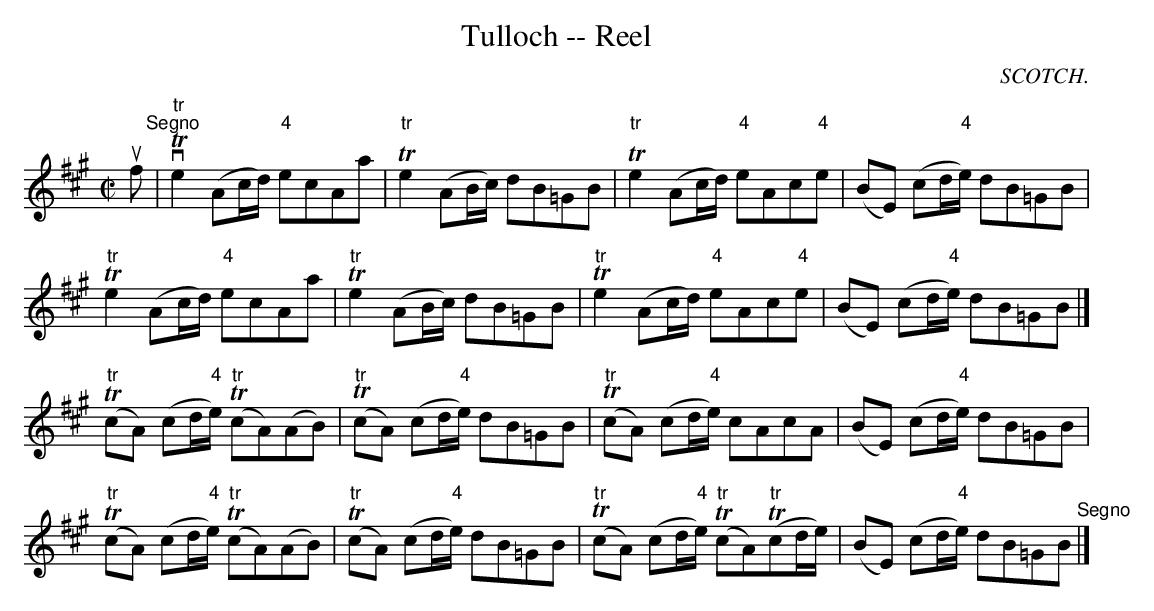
X:1
T: Tulloch -- Reel
O:SCOTCH.
M:C|
L:1/8
K:A
uf"^Segno"|\
"tr"vTe2 (Ac/d/) "4"ecAa | "tr"Te2 (AB/c/) dB=GB | \
"tr"Te2 (Ac/d/) "4"eAc"4"e | (BE) (cd/"4"e/) dB=GB |
"tr"Te2 (Ac/d/) "4"ecAa | "tr"Te2 (AB/c/) dB=GB | \
"tr"Te2 (Ac/d/) "4"eAc"4"e | (BE) (cd/"4"e/) dB=GB |]
"tr"(TcA) (cd/"4"e/) "tr"(TcA)(AB) | "tr"(TcA) (cd/"4"e/) dB=GB |\
"tr"(TcA) (cd/"4"e/) cAcA | (BE) (cd/"4"e/) dB=GB |
"tr"(TcA) (cd/"4"e/) "tr"(TcA)(AB) | "tr"(TcA) (cd/"4"e/) dB=GB |\
"tr"(TcA) (cd/"4"e/) "tr"(TcA)"tr"(Tcd/e/) | \
(BE) (cd/"4"e/) dB=GB "^Segno"|]
